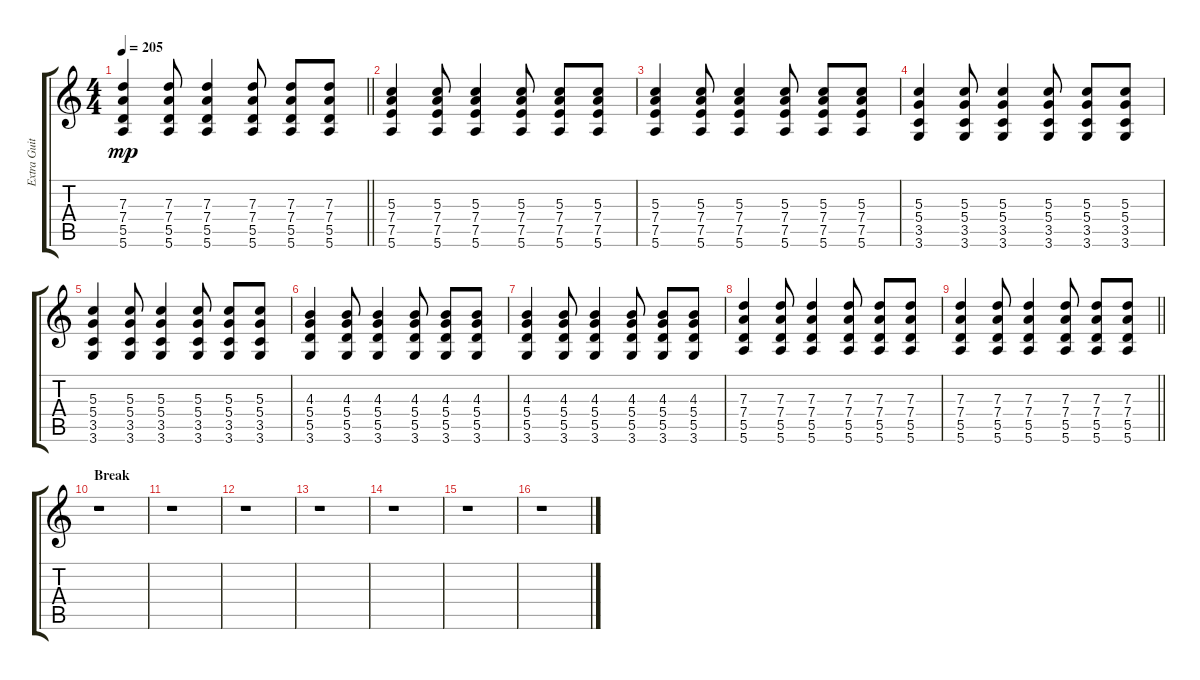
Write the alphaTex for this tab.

\track ("Extra Guitar" "Extra Guit") {instrument distortionguitar}
\staff {score tabs}
\tuning (E4 B3 G3 D3 A2 E2) {hide}
\ts (4 4)
\tempo 205
\clef g2
\barLineRight lightlight
\ks aminor
(7.3 7.4 5.5 5.6).4{dy mp} (7.3 7.4 5.5 5.6).8 (7.3 7.4 5.5 5.6).4 (7.3 7.4 5.5 5.6).8 (7.3 7.4 5.5 5.6).8 (7.3 7.4 5.5 5.6).8 |
(5.3 7.4 7.5 5.6).4 (5.3 7.4 7.5 5.6).8 (5.3 7.4 7.5 5.6).4 (5.3 7.4 7.5 5.6).8 (5.3 7.4 7.5 5.6).8 (5.3 7.4 7.5 5.6).8 |
(5.3 7.4 7.5 5.6).4 (5.3 7.4 7.5 5.6).8 (5.3 7.4 7.5 5.6).4 (5.3 7.4 7.5 5.6).8 (5.3 7.4 7.5 5.6).8 (5.3 7.4 7.5 5.6).8 |
(5.3 5.4 3.5 3.6).4 (5.3 5.4 3.5 3.6).8 (5.3 5.4 3.5 3.6).4 (5.3 5.4 3.5 3.6).8 (5.3 5.4 3.5 3.6).8 (5.3 5.4 3.5 3.6).8 |
(5.3 5.4 3.5 3.6).4 (5.3 5.4 3.5 3.6).8 (5.3 5.4 3.5 3.6).4 (5.3 5.4 3.5 3.6).8 (5.3 5.4 3.5 3.6).8 (5.3 5.4 3.5 3.6).8 |
(4.3 5.4 5.5 3.6).4 (4.3 5.4 5.5 3.6).8 (4.3 5.4 5.5 3.6).4 (4.3 5.4 5.5 3.6).8 (4.3 5.4 5.5 3.6).8 (4.3 5.4 5.5 3.6).8 |
(4.3 5.4 5.5 3.6).4 (4.3 5.4 5.5 3.6).8 (4.3 5.4 5.5 3.6).4 (4.3 5.4 5.5 3.6).8 (4.3 5.4 5.5 3.6).8 (4.3 5.4 5.5 3.6).8 |
(7.3 7.4 5.5 5.6).4 (7.3 7.4 5.5 5.6).8 (7.3 7.4 5.5 5.6).4 (7.3 7.4 5.5 5.6).8 (7.3 7.4 5.5 5.6).8 (7.3 7.4 5.5 5.6).8 |
\barLineRight lightlight
(7.3 7.4 5.5 5.6).4 (7.3 7.4 5.5 5.6).8 (7.3 7.4 5.5 5.6).4 (7.3 7.4 5.5 5.6).8 (7.3 7.4 5.5 5.6).8 (7.3 7.4 5.5 5.6).8 |
\section ("" "Break")
r.1 |
r.1 |
r.1 |
r.1 |
r.1 |
r.1 |
r.1
